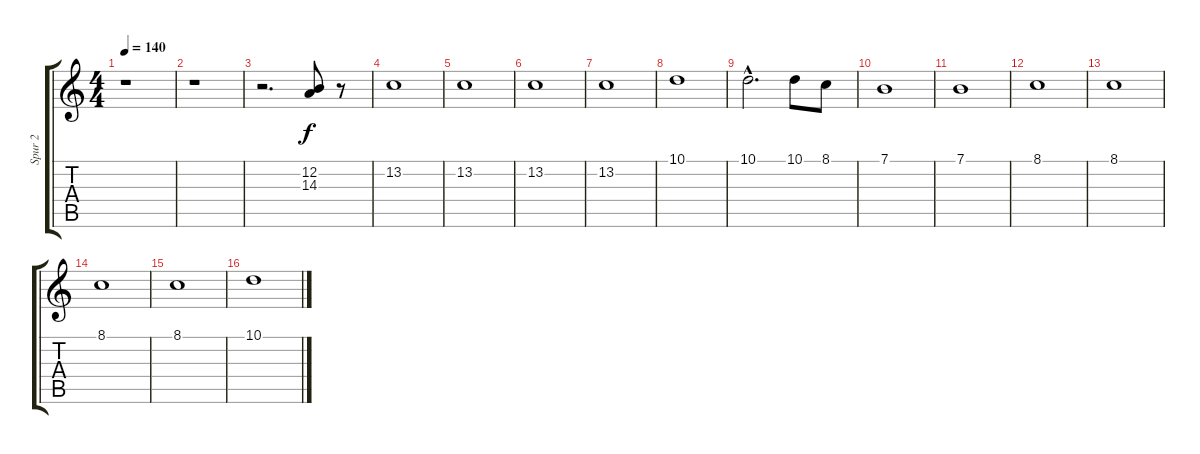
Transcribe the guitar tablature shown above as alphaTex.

\track ("Spur 2" "Spur 2") {instrument lead2sawtooth}
\staff {score tabs}
\tuning (E4 B3 G3 D3 A2 E2) {hide}
\ts (4 4)
\tempo 140
\clef g2
\ks c
r.1{dy f} |
r.1 |
r.2{d} (12.2 14.3).8 r.8 |
13.2.1 |
13.2.1 |
13.2.1 |
13.2.1 |
10.1.1 |
10.1{hac}.2{d} 10.1.8 8.1.8 |
7.1.1 |
7.1.1 |
8.1.1 |
8.1.1 |
8.1.1 |
8.1.1 |
10.1.1
